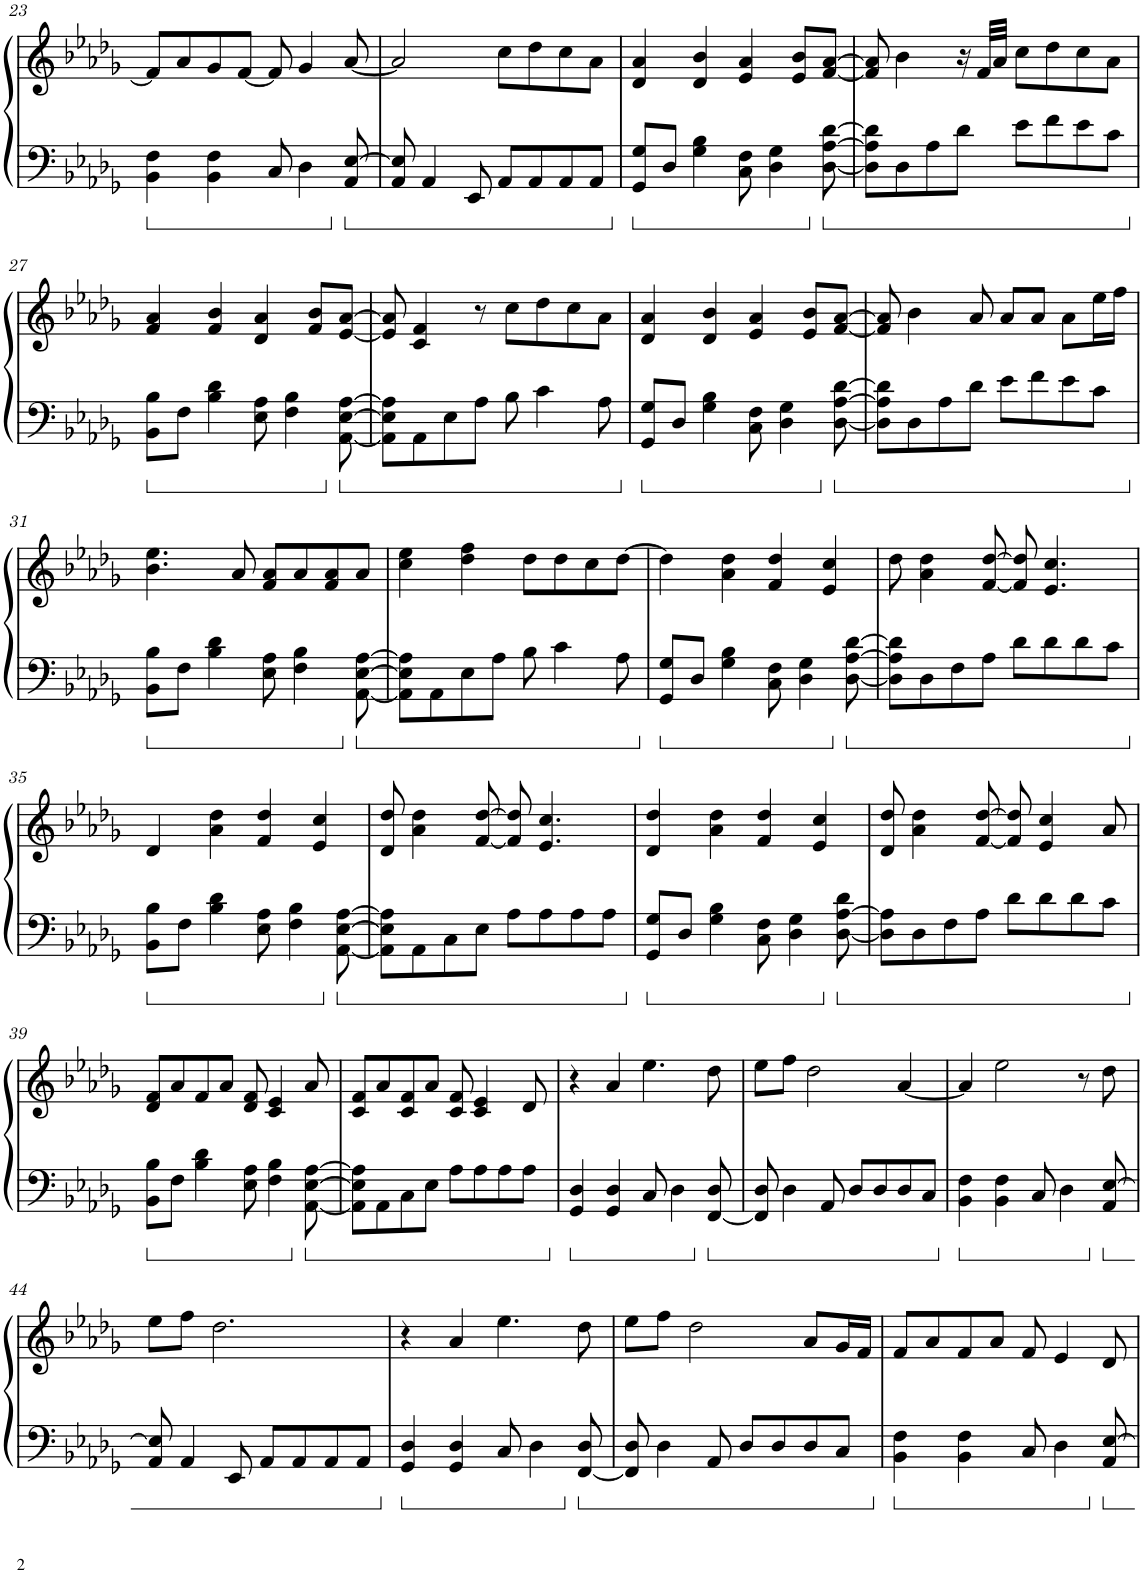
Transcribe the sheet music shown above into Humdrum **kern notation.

**kern	**kern
*part1	*part1
*staff2	*staff1
*I"Piano	*
*I'Pno.	*
!!LO:PB:g=z
*clefF4	*clefG2
*k[b-e-a-d-g-]	*k[b-e-a-d-g-]
*M4/4	*M4/4
=23	=23
4BB-\ 4F\	8f/L]
.	8a-/
4BB-\ 4F\	8g-/
.	[8f/J
8C/	8f/]
4D-\	4g-/
8AA-/ [8E-/	[8a-/
=24	=24
8AA-/ 8E-/]	2a-/]
4AA-/	.
8EE-/	.
8AA-/L	8cc\L
8AA-/	8dd-\
8AA-/	8cc\
8AA-/J	8a-\J
=25	=25
8GG-/ 8G-/L	4d-/ 4a-/
8D-/J	.
4G-\ 4B-\	4d-/ 4b-/
8C\ 8F\	4e-/ 4a-/
4D-\ 4G-\	.
.	8e-/ 8b-/L
[8D-\ [8A-\ [8d-\	[8f/ [8a-/J
=26	=26
8D-\] 8A-\] 8d-\]L	8f/] 8a-/]
8D-\	4b-\
8A-\	.
8d-\J	16r
.	32f/LLL
.	32a-/JJJ
8e-\L	8cc\L
8f\	8dd-\
8e-\	8cc\
8c\J	8a-\J
!!LO:LB:g=z
=27	=27
8BB-\ 8B-\L	4f/ 4a-/
8F\J	.
4B-\ 4d-\	4f/ 4b-/
8E-\ 8A-\	4d-/ 4a-/
4F\ 4B-\	.
.	8f/ 8b-/L
[8AA-\ [8E-\ [8A-\	[8e-/ [8a-/J
=28	=28
8AA-\] 8E-\] 8A-\]L	8e-/] 8a-/]
8AA-\	4c/ 4f/
8E-\	.
8A-\J	8r
8B-\	8cc\L
4c\	8dd-\
.	8cc\
8A-\	8a-\J
=29	=29
8GG-/ 8G-/L	4d-/ 4a-/
8D-/J	.
4G-\ 4B-\	4d-/ 4b-/
8C\ 8F\	4e-/ 4a-/
4D-\ 4G-\	.
.	8e-/ 8b-/L
[8D-\ [8A-\ [8d-\	[8f/ [8a-/J
=30	=30
8D-\] 8A-\] 8d-\]L	8f/] 8a-/]
8D-\	4b-\
8A-\	.
8d-\J	8a-/
8e-\L	8a-/L
8f\	8a-/J
8e-\	8a-\L
8c\J	16ee-\L
.	16ff\JJ
!!LO:LB:g=z
=31	=31
8BB-\ 8B-\L	4.b-\ 4.ee-\
8F\J	.
4B-\ 4d-\	.
.	8a-/
8E-\ 8A-\	8f/ 8a-/L
4F\ 4B-\	8a-/
.	8f/ 8a-/
[8AA-\ [8E-\ [8A-\	8a-/J
=32	=32
8AA-\] 8E-\] 8A-\]L	4cc\ 4ee-\
8AA-\	.
8E-\	4dd-\ 4ff\
8A-\J	.
8B-\	8dd-\L
4c\	8dd-\
.	8cc\
8A-\	[8dd-\J
=33	=33
8GG-/ 8G-/L	4dd-\]
8D-/J	.
4G-\ 4B-\	4a-\ 4dd-\
8C\ 8F\	4f/ 4dd-/
4D-\ 4G-\	.
.	4e-/ 4cc/
[8D-\ [8A-\ [8d-\	.
=34	=34
8D-\] 8A-\] 8d-\]L	8dd-\
8D-\	4a-\ 4dd-\
8F\	.
8A-\J	[8f/ [8dd-/
8d-\L	8f/] 8dd-/]
8d-\	4.e-/ 4.cc/
8d-\	.
8c\J	.
!!LO:LB:g=z
=35	=35
8BB-\ 8B-\L	4d-/
8F\J	.
4B-\ 4d-\	4a-\ 4dd-\
8E-\ 8A-\	4f/ 4dd-/
4F\ 4B-\	.
.	4e-/ 4cc/
[8AA-\ [8E-\ [8A-\	.
=36	=36
8AA-\] 8E-\] 8A-\]L	8d-/ 8dd-/
8AA-\	4a-\ 4dd-\
8C\	.
8E-\J	[8f/ [8dd-/
8A-\L	8f/] 8dd-/]
8A-\	4.e-/ 4.cc/
8A-\	.
8A-\J	.
=37	=37
8GG-/ 8G-/L	4d-/ 4dd-/
8D-/J	.
4G-\ 4B-\	4a-\ 4dd-\
8C\ 8F\	4f/ 4dd-/
4D-\ 4G-\	.
.	4e-/ 4cc/
[8D-\ [8A-\ 8d-\	.
=38	=38
8D-\] 8A-\]L	8d-/ 8dd-/
8D-\	4a-\ 4dd-\
8F\	.
8A-\J	[8f/ [8dd-/
8d-\L	8f/] 8dd-/]
8d-\	4e-/ 4cc/
8d-\	.
8c\J	8a-/
!!LO:LB:g=z
=39	=39
8BB-\ 8B-\L	8d-/ 8f/L
8F\J	8a-/
4B-\ 4d-\	8f/
.	8a-/J
8E-\ 8A-\	8d-/ 8f/
4F\ 4B-\	4c/ 4e-/
[8AA-\ [8E-\ [8A-\	8a-/
=40	=40
8AA-\] 8E-\] 8A-\]L	8c/ 8f/L
8AA-\	8a-/
8C\	8c/ 8f/
8E-\J	8a-/J
8A-\L	8c/ 8f/
8A-\	4c/ 4e-/
8A-\	.
8A-\J	8d-/
=41	=41
4GG-/ 4D-/	4r
4GG-/ 4D-/	4a-/
8C/	4.ee-\
4D-\	.
[8FF/ 8D-/	8dd-\
=42	=42
8FF/] 8D-/	8ee-\L
4D-\	8ff\J
.	2dd-\
8AA-/	.
8D-/L	.
8D-/	.
8D-/	[4a-/
8C/J	.
=43	=43
4BB-\ 4F\	4a-/]
4BB-\ 4F\	2ee-\
8C/	.
4D-\	.
.	8r
8AA-/ [8E-/	8dd-\
!!LO:LB:g=z
=44	=44
8AA-/ 8E-/]	8ee-\L
4AA-/	8ff\J
.	2.dd-\
8EE-/	.
8AA-/L	.
8AA-/	.
8AA-/	.
8AA-/J	.
=45	=45
4GG-/ 4D-/	4r
4GG-/ 4D-/	4a-/
8C/	4.ee-\
4D-\	.
[8FF/ 8D-/	8dd-\
=46	=46
8FF/] 8D-/	8ee-\L
4D-\	8ff\J
.	2dd-\
8AA-/	.
8D-/L	.
8D-/	.
8D-/	8a-/L
8C/J	16g-/L
.	16f/JJ
=47	=47
4BB-\ 4F\	8f/L
.	8a-/
4BB-\ 4F\	8f/
.	8a-/J
8C/	8f/
4D-\	4e-/
8AA-/ [8E-/	8d-/
=	=
*-	*-
